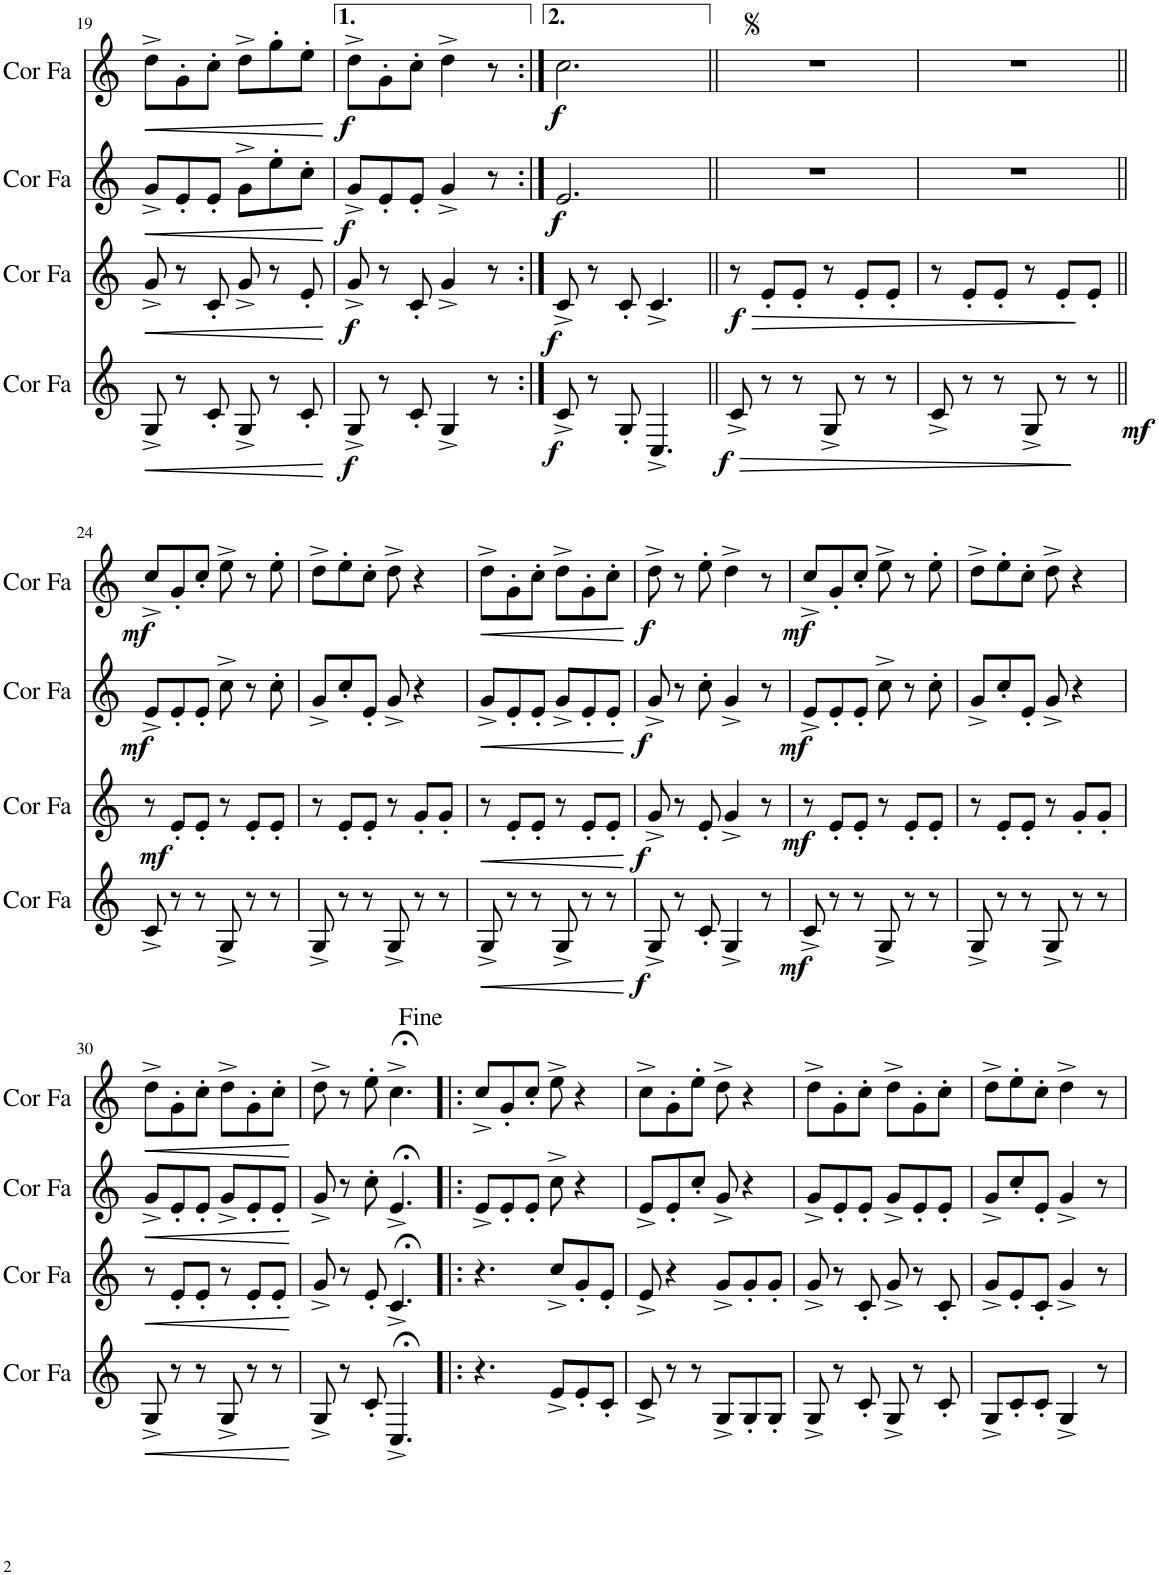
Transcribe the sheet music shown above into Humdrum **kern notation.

**kern	**dynam	**kern	**dynam	**kern	**dynam	**kern	**dynam
*part4	*part4	*part3	*part3	*part2	*part2	*part1	*part1
*staff4	*staff4	*staff3	*staff3	*staff2	*staff2	*staff1	*staff1
*I"Cor en Fa	*	*I"Cor en Fa	*	*I"Cor en Fa	*	*I"Cor en Fa	*
*I'Cor Fa	*	*I'Cor Fa	*	*I'Cor Fa	*	*I'Cor Fa	*
!!LO:PB:g=z
*clefG2	*	*clefG2	*	*clefG2	*	*clefG2	*
*Trd4c7	*	*Trd4c7	*	*Trd4c7	*	*Trd4c7	*
*k[]	*	*k[]	*	*k[]	*	*k[]	*
*M6/8	*	*M6/8	*	*M6/8	*	*M6/8	*
=19	=19	=19	=19	=19	=19	=19	=19
!	!LO:HP:b	!	!LO:HP:b	!	!LO:HP:b	!	!LO:HP:b
8G^/	<	8g^/	<	8g^/L	<	8dd^\L	<
8r	.	8r	.	8e'/	.	8g'\	.
8c'/	.	8c'/	.	8e'/J	.	8cc'\J	.
8G^/	.	8g^/	.	8g^\L	.	8dd^\L	.
8r	.	8r	.	8ee'\	.	8gg'\	.
8c'/	.	8e'/	.	8cc'\J	.	8ee'\J	.
.	[	.	[	.	[	.	[
=20	=20	=20	=20	=20	=20	=20	=20
!	!LO:DY:b	!	!LO:DY:b	!	!LO:DY:b	!	!LO:DY:b
8G^/	f	8g^/	f	8g^/L	f	8dd^\L	f
8r	.	8r	.	8e'/	.	8g'\	.
8c'/	.	8c'/	.	8e'/J	.	8cc'\J	.
4G^/	.	4g^/	.	4g^/	.	4dd^\	.
8r	.	8r	.	8r	.	8r	.
=21:|!	=21:|!	=21:|!	=21:|!	=21:|!	=21:|!	=21:|!	=21:|!
!	!LO:DY:b	!	!LO:DY:b	!	!LO:DY:b	!	!LO:DY:b
8c^/	f	8c^/	f	2.e/	f	2.cc\	f
8r	.	8r	.	.	.	.	.
8G'/	.	8c'/	.	.	.	.	.
4.C^/	.	4.c^/	.	.	.	.	.
=22||	=22||	=22||	=22||	=22||	=22||	=22||	=22||
!	!LO:HP:b	!	!LO:HP:b	!	!	!	!
!	!LO:DY:n=1:b	!	!LO:DY:n=1:b	!	!	!	!
8c^/	> f	8r	> f	2.r	.	2.r	.
8r	.	8e'/L	.	.	.	.	.
8r	.	8e'/J	.	.	.	.	.
8G^/	.	8r	.	.	.	.	.
8r	.	8e'/L	.	.	.	.	.
8r	.	8e'/J	.	.	.	.	.
.	]	.	]	.	.	.	.
=23	=23	=23	=23	=23	=23	=23	=23
8c^/	.	8r	.	2.r	.	2.r	.
8r	.	8e'/L	.	.	.	.	.
8r	.	8e'/J	.	.	.	.	.
8G^/	.	8r	.	.	.	.	.
8r	.	8e'/L	.	.	.	.	.
!	!LO:DY:b	!	!	!	!	!	!
8r	mf	8e'/J	.	.	.	.	.
!!LO:LB:g=z
=24||	=24||	=24||	=24||	=24||	=24||	=24||	=24||
!	!	!	!LO:DY:b	!	!LO:DY:b	!	!LO:DY:b
8c^/	.	8r	mf	8e^/L	mf	8cc^/L	mf
8r	.	8e'/L	.	8e'/	.	8g'/	.
8r	.	8e'/J	.	8e'/J	.	8cc'/J	.
8G^/	.	8r	.	8cc^\	.	8ee^\	.
8r	.	8e'/L	.	8r	.	8r	.
8r	.	8e'/J	.	8cc'\	.	8ee'\	.
=25	=25	=25	=25	=25	=25	=25	=25
8G^/	.	8r	.	8g^/L	.	8dd^\L	.
8r	.	8e'/L	.	8cc'/	.	8ee'\	.
8r	.	8e'/J	.	8e'/J	.	8cc'\J	.
8G^/	.	8r	.	8g^/	.	8dd^\	.
8r	.	8g'/L	.	4r	.	4r	.
8r	.	8g'/J	.	.	.	.	.
=26	=26	=26	=26	=26	=26	=26	=26
!	!LO:HP:b	!	!LO:HP:b	!	!LO:HP:b	!	!LO:HP:b
8G^/	<	8r	<	8g^/L	<	8dd^\L	<
8r	.	8e'/L	.	8e'/	.	8g'\	.
8r	.	8e'/J	.	8e'/J	.	8cc'\J	.
8G^/	.	8r	.	8g^/L	.	8dd^\L	.
8r	.	8e'/L	.	8e'/	.	8g'\	.
8r	.	8e'/J	.	8e'/J	.	8cc'\J	.
.	[	.	[	.	[	.	[
=27	=27	=27	=27	=27	=27	=27	=27
!	!LO:DY:b	!	!LO:DY:b	!	!LO:DY:b	!	!LO:DY:b
8G^/	f	8g^/	f	8g^/	f	8dd^\	f
8r	.	8r	.	8r	.	8r	.
8c'/	.	8e'/	.	8cc'\	.	8ee'\	.
4G^/	.	4g^/	.	4g^/	.	4dd^\	.
!	!LO:DY:b	!	!	!	!LO:DY:b	!	!
8r	mf	8r	.	8r	mf	8r	.
=28	=28	=28	=28	=28	=28	=28	=28
!	!	!	!LO:DY:b	!	!	!	!LO:DY:b
8c^/	.	8r	mf	8e^/L	.	8cc^/L	mf
8r	.	8e'/L	.	8e'/	.	8g'/	.
8r	.	8e'/J	.	8e'/J	.	8cc'/J	.
8G^/	.	8r	.	8cc^\	.	8ee^\	.
8r	.	8e'/L	.	8r	.	8r	.
8r	.	8e'/J	.	8cc'\	.	8ee'\	.
=29	=29	=29	=29	=29	=29	=29	=29
8G^/	.	8r	.	8g^/L	.	8dd^\L	.
8r	.	8e'/L	.	8cc'/	.	8ee'\	.
8r	.	8e'/J	.	8e'/J	.	8cc'\J	.
8G^/	.	8r	.	8g^/	.	8dd^\	.
8r	.	8g'/L	.	4r	.	4r	.
8r	.	8g'/J	.	.	.	.	.
!!LO:LB:g=z
=30	=30	=30	=30	=30	=30	=30	=30
!	!LO:HP:b	!	!LO:HP:b	!	!LO:HP:b	!	!LO:HP:b
8G^/	<	8r	<	8g^/L	<	8dd^\L	<
8r	.	8e'/L	.	8e'/	.	8g'\	.
8r	.	8e'/J	.	8e'/J	.	8cc'\J	.
8G^/	.	8r	.	8g^/L	.	8dd^\L	.
8r	.	8e'/L	.	8e'/	.	8g'\	.
8r	.	8e'/J	.	8e'/J	.	8cc'\J	.
.	[	.	[	.	[	.	[
=31	=31	=31	=31	=31	=31	=31	=31
8G^/	.	8g^/	.	8g^/	.	8dd^\	.
8r	.	8r	.	8r	.	8r	.
8c'/	.	8e'/	.	8cc'\	.	8ee'\	.
4.C;<^/	.	4.c;<^/	.	4.e;<^/	.	4.cc;<^\	.
=32!|:	=32!|:	=32!|:	=32!|:	=32!|:	=32!|:	=32!|:	=32!|:
4.r	.	4.r	.	8e^/L	.	8cc^/L	.
.	.	.	.	8e'/	.	8g'/	.
.	.	.	.	8e'/J	.	8cc'/J	.
8e^/L	.	8cc^/L	.	8cc^\	.	8ee^\	.
8e'/	.	8g'/	.	4r	.	4r	.
8c'/J	.	8e'/J	.	.	.	.	.
=33	=33	=33	=33	=33	=33	=33	=33
8c^/	.	8e^/	.	8e^/L	.	8cc^\L	.
8r	.	4r	.	8e'/	.	8g'\	.
8r	.	.	.	8cc'/J	.	8ee'\J	.
8G^/L	.	8g^/L	.	8g^/	.	8dd^\	.
8G'/	.	8g'/	.	4r	.	4r	.
8G'/J	.	8g'/J	.	.	.	.	.
=34	=34	=34	=34	=34	=34	=34	=34
8G^/	.	8g^/	.	8g^/L	.	8dd^\L	.
8r	.	8r	.	8e'/	.	8g'\	.
8c'/	.	8c'/	.	8e'/J	.	8cc'\J	.
8G^/	.	8g^/	.	8g^/L	.	8dd^\L	.
8r	.	8r	.	8e'/	.	8g'\	.
8c'/	.	8c'/	.	8e'/J	.	8cc'\J	.
=35	=35	=35	=35	=35	=35	=35	=35
8G^/L	.	8g^/L	.	8g^/L	.	8dd^\L	.
8c'/	.	8e'/	.	8cc'/	.	8ee'\	.
8c'/J	.	8c'/J	.	8e'/J	.	8cc'\J	.
4G^/	.	4g^/	.	4g^/	.	4dd^\	.
8r	.	8r	.	8r	.	8r	.
=	=	=	=	=	=	=	=
*-	*-	*-	*-	*-	*-	*-	*-
